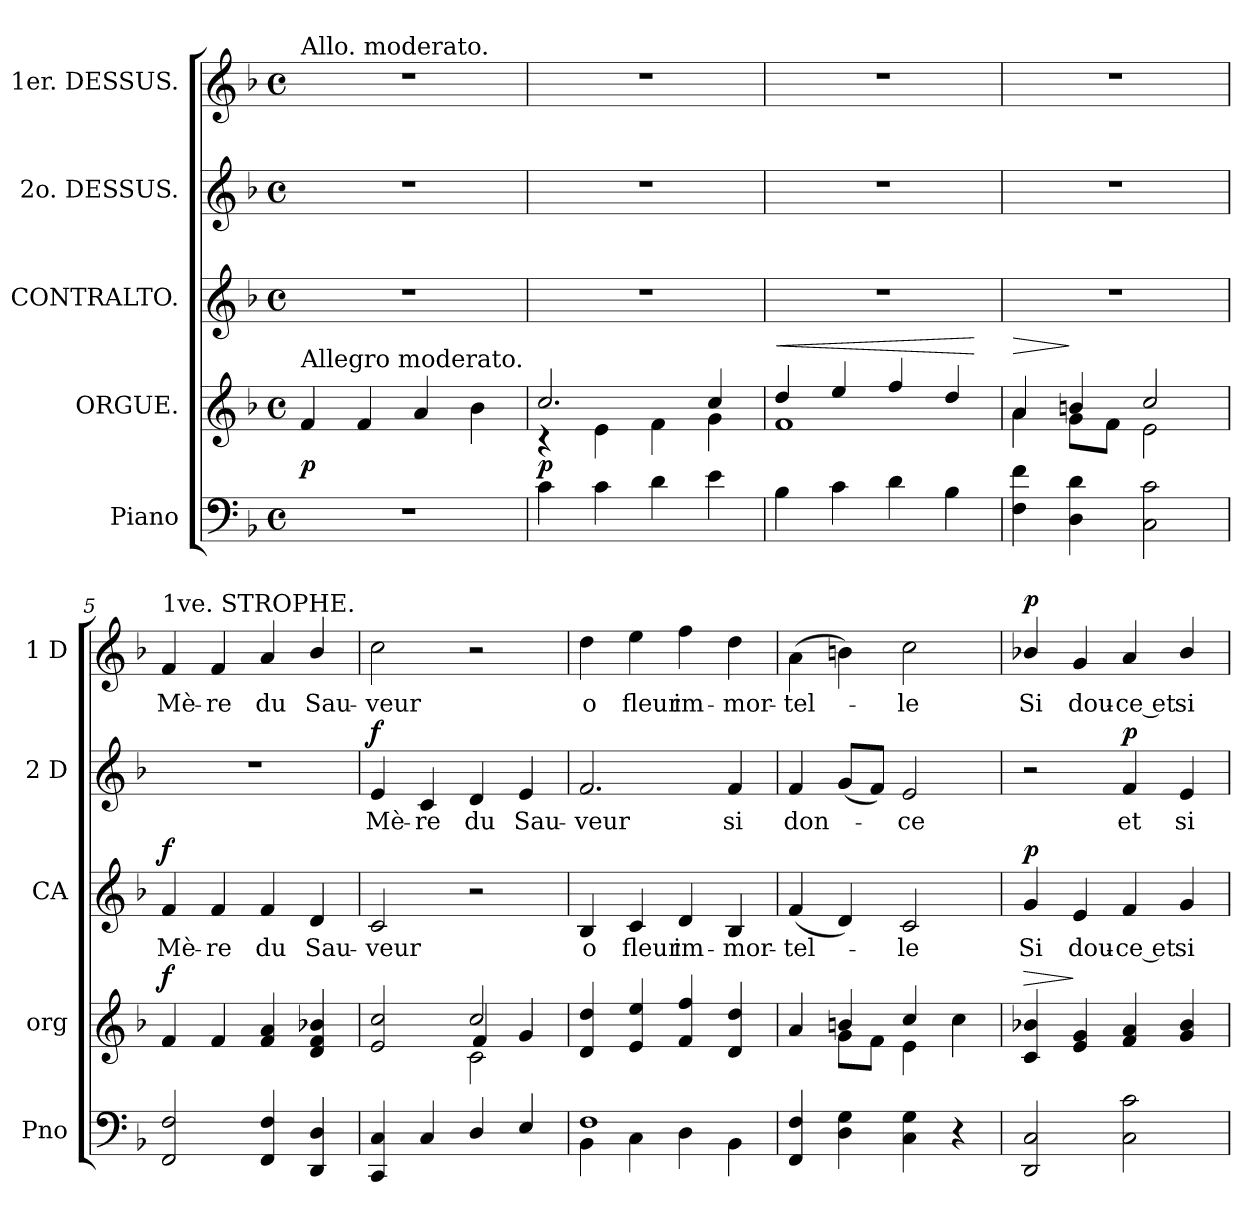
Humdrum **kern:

**kern	**kern	**dynam	**kern	**text	**dynam	**kern	**text	**dynam	**kern	**text	**dynam
*part5	*part4	*part4	*part3	*part3	*part3	*part2	*part2	*part2	*part1	*part1	*part1
*staff5	*staff4	*staff4	*staff3	*staff3	*staff3	*staff2	*staff2	*staff2	*staff1	*staff1	*staff1
*I"Piano	*I"ORGUE.	*	*I"CONTRALTO.	*	*	*I"2o. DESSUS.	*	*	*I"1er. DESSUS.	*	*
*I'Pno	*I'org	*	*I'CA	*	*	*I'2 D	*	*	*I'1 D	*	*
*clefF4	*clefG2	*	*clefG2	*	*	*clefG2	*	*	*clefG2	*	*
*k[b-]	*k[b-]	*	*k[b-]	*	*	*k[b-]	*	*	*k[b-]	*	*
*F:	*F:	*	*F:	*	*	*F:	*	*	*F:	*	*
*M4/4	*M4/4	*	*M4/4	*	*	*M4/4	*	*	*M4/4	*	*
*met(c)	*met(c)	*	*met(c)	*	*	*met(c)	*	*	*met(c)	*	*
=1	=1	=1	=1	=1	=1	=1	=1	=1	=1	=1	=1
!	!	!	!	!	!	!	!	!	!LO:TX:a:t=Allo. moderato.	!	!
!	!LO:TX:a:t=Allegro moderato.	!	!	!	!	!	!	!	!	!	!
1r	4f/	p	1r	.	.	1r	.	.	1r	.	.
.	4f/	.	.	.	.	.	.	.	.	.	.
.	4a/	.	.	.	.	.	.	.	.	.	.
.	4b-\	.	.	.	.	.	.	.	.	.	.
=2	=2	=2	=2	=2	=2	=2	=2	=2	=2	=2	=2
*	*^	*	*	*	*	*	*	*	*	*	*
4c\	2.cc/	4r	p	1r	.	.	1r	.	.	1r	.	.
4c\	.	4e\	.	.	.	.	.	.	.	.	.	.
4d\	.	4f\	.	.	.	.	.	.	.	.	.	.
4e\	4cc/	4g\	.	.	.	.	.	.	.	.	.	.
=3	=3	=3	=3	=3	=3	=3	=3	=3	=3	=3	=3	=3
!	!	!	!LO:HP:a	!	!	!	!	!	!	!	!	!
4B-\	4dd/	1f	<	1r	.	.	1r	.	.	1r	.	.
4c\	4ee/	.	.	.	.	.	.	.	.	.	.	.
4d\	4ff/	.	.	.	.	.	.	.	.	.	.	.
4B-\	4dd/	.	.	.	.	.	.	.	.	.	.	.
*	*v	*v	*	*	*	*	*	*	*	*	*	*
.	.	[	.	.	.	.	.	.	.	.	.
=4	=4	=4	=4	=4	=4	=4	=4	=4	=4	=4	=4
*	*^	*	*	*	*	*	*	*	*	*	*
!	!	!	!LO:HP:a	!	!	!	!	!	!	!	!	!
4F\ 4f\	4a/	4a\	>	1r	.	.	1r	.	.	1r	.	.
4D\ 4d\	4bn/	8g\L	]	.	.	.	.	.	.	.	.	.
.	.	8f\J	.	.	.	.	.	.	.	.	.	.
2C\ 2c\	2cc/	2e\	.	.	.	.	.	.	.	.	.	.
=5	=5	=5	=5	=5	=5	=5	=5	=5	=5	=5	=5	=5
!	!	!	!	!	!	!	!	!	!	!LO:TX:a:t=1ve. STROPHE.	!	!
!	!	!	!LO:DY:a	!	!	!LO:DY:a	!	!	!	!	!	!
*	*v	*v	*	*	*	*	*	*	*	*	*	*
2FF/ 2F/	4f/	f	4f/	Mè-	f	1r	.	.	4f/	Mè-	.
.	4f/	.	4f/	-re	.	.	.	.	4f/	-re	.
4FF/ 4F/	4f/ 4a/	.	4f/	du	.	.	.	.	4a/	du	.
4DD/ 4D/	4d/ 4f/ 4b-X/	.	4d/	Sau-	.	.	.	.	4b-/	Sau-	.
=6	=6	=6	=6	=6	=6	=6	=6	=6	=6	=6	=6
*	*^	*	*	*	*	*	*	*	*	*	*
*	*	*^	*	*	*	*	*	*	*	*	*	*
!	!	!	!	!	!	!	!	!	!	!LO:DY:a	!	!	!
4CC/ 4C/	2e/ 2cc/	2ryy	2ryy	.	2c/	-veur	.	4e/	Mè-	f	2cc\	-veur	.
4C/	.	.	.	.	.	.	.	4c/	-re	.	.	.	.
4D/	2cc/	2c\	4f/	.	2r	.	.	4d/	du	.	2r	.	.
4E/	.	.	4g/	.	.	.	.	4e/	Sau-	.	.	.	.
*	*v	*v	*v	*	*	*	*	*	*	*	*	*	*
=7	=7	=7	=7	=7	=7	=7	=7	=7	=7	=7	=7
*^	*	*	*	*	*	*	*	*	*	*	*
1F	4BB-\	4d/ 4dd/	.	4B-/	o	.	2.f/	-veur	.	4dd\	o	.
.	4C\	4e/ 4ee/	.	4c/	fleur	.	.	.	.	4ee\	fleur	.
.	4D\	4f/ 4ff/	.	4d/	im-	.	.	.	.	4ff\	im-	.
.	4BB-\	4d/ 4dd/	.	4B-/	-mor-	.	4f/	si	.	4dd\	-mor-	.
*v	*v	*	*	*	*	*	*	*	*	*	*	*
=8	=8	=8	=8	=8	=8	=8	=8	=8	=8	=8	=8
*	*^	*	*	*	*	*	*	*	*	*	*
4FF/ 4F/	4a/	4ryy	.	(4f/	-tel-	.	4f/	don-	.	(4a\	-tel-	.
4D\ 4G\	4bn/	8g\L	.	4d/)	.	.	(8g/L	.	.	4bn\)	.	.
.	.	8f\J	.	.	.	.	8f/J)	.	.	.	.	.
4C\ 4G\	4cc/	4e\	.	2c/	-le	.	2e/	-ce	.	2cc\	-le	.
4r	4cc\	4ryy	.	.	.	.	.	.	.	.	.	.
=9	=9	=9	=9	=9	=9	=9	=9	=9	=9	=9	=9	=9
!	!	!	!LO:HP:a	!	!	!LO:DY:a	!	!	!	!	!	!LO:DY:a
*	*v	*v	*	*	*	*	*	*	*	*	*	*
2DD/ 2C/	4c/ 4b-X/	>	4g/	Si	p	2r	.	.	4b-X/	Si	p
.	4e/ 4g/	]	4e/	dou-	.	.	.	.	4g/	dou-	.
!	!	!	!	!	!	!	!	!LO:DY:a	!	!	!
2C\ 2c\	4f/ 4a/	.	4f/	-ce et	.	4f/	et	p	4a/	-ce et	.
.	4g/ 4b-/	.	4g/	si	.	4e/	si	.	4b-/	si	.
=	=	=	=	=	=	=	=	=	=	=	=
*-	*-	*-	*-	*-	*-	*-	*-	*-	*-	*-	*-
